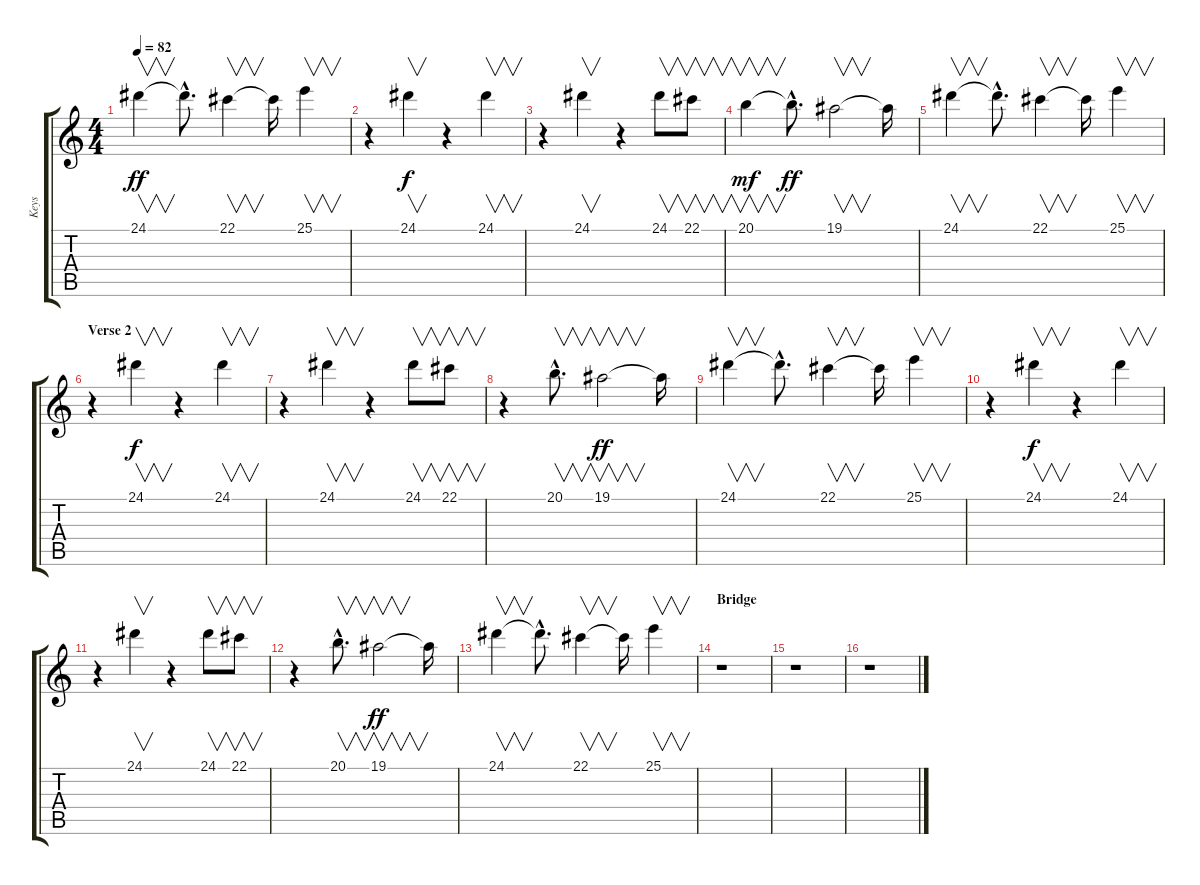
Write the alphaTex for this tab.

\track ("Keys" "Keys") {instrument pad2warm}
\staff {score tabs}
\tuning (Eb4 Bb3 Gb3 Db3 Ab2 Eb2) {hide}
\ts (4 4)
\tempo 82
\clef g2
\ks c
24.1.4{v dy ff} 24.1{hac t}.8{d} 22.1.4{v} 22.1{t}.16 25.1.4{v} |
r.4 24.1.4{v dy f} r.4 24.1.4{v} |
r.4 24.1.4{v} r.4 24.1.8{v} 22.1.8{v} |
20.1.4{v dy mf} 20.1{hac t}.8{d dy ff} 19.1.2{v} 19.1{t}.16 |
24.1.4{v} 24.1{hac t}.8{d} 22.1.4{v} 22.1{t}.16 25.1.4{v} |
\section ("" "Verse 2")
r.4 24.1.4{v dy f} r.4 24.1.4{v} |
r.4 24.1.4{v} r.4 24.1.8{v} 22.1.8{v} |
r.4 20.1{hac}.8{v d} 19.1.2{v dy ff} 19.1{t}.16 |
24.1.4{v} 24.1{hac t}.8{d} 22.1.4{v} 22.1{t}.16 25.1.4{v} |
r.4 24.1.4{v dy f} r.4 24.1.4{v} |
r.4 24.1.4{v} r.4 24.1.8{v} 22.1.8{v} |
r.4 20.1{hac}.8{v d} 19.1.2{v dy ff} 19.1{t}.16 |
24.1.4{v} 24.1{hac t}.8{d} 22.1.4{v} 22.1{t}.16 25.1.4{v} |
\section ("" "Bridge")
r.1 |
r.1 |
r.1
